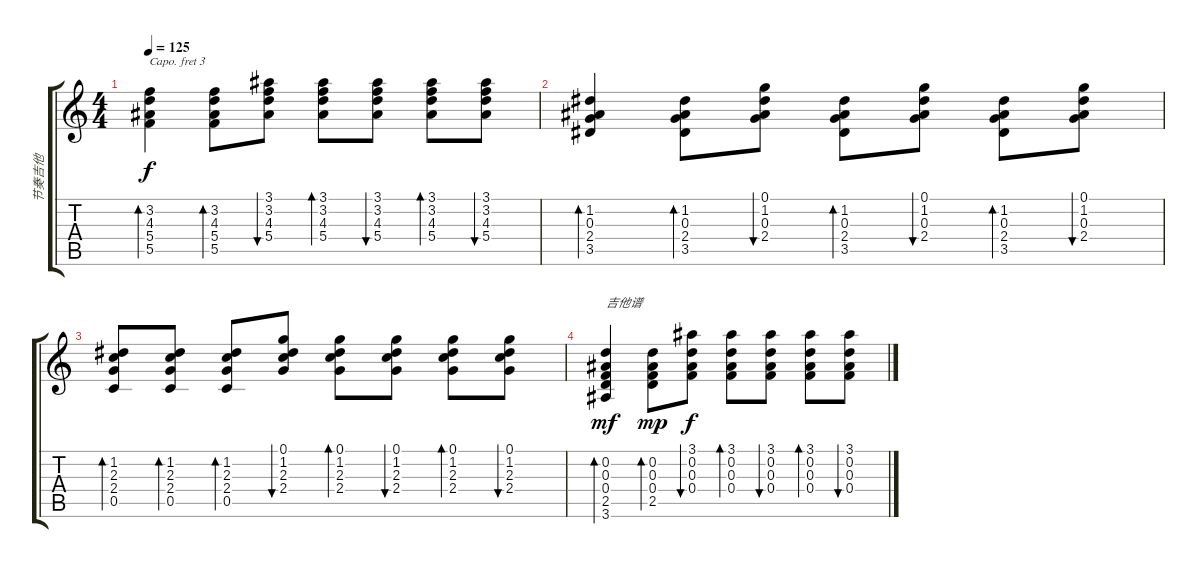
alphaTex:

\track ("节奏吉他" "节奏吉他") {instrument acousticguitarsteel}
\staff {score tabs}
\capo 3
\tuning (E4 B3 G3 D3 A2 E2) {hide}
\ts (4 4)
\tempo 125
\clef g2
\ks c
(3.2 4.3 5.4 5.5).4{bd 60 dy f volume 5} (3.2 4.3 5.4 5.5).8{bd 60} (3.1 3.2 4.3 5.4).8{bu 60} (3.1 3.2 4.3 5.4).8{bd 60} (3.1 3.2 4.3 5.4).8{bu 60} (3.1 3.2 4.3 5.4).8{bd 60} (3.1 3.2 4.3 5.4).8{bu 60} |
(1.2 0.3 2.4 3.5).4{bd 60 volume 3} (1.2 0.3 2.4 3.5).8{bd 60} (0.1 1.2 0.3 2.4).8{bu 60} (1.2 0.3 2.4 3.5).8{bd 60} (0.1 1.2 0.3 2.4).8{bu 60} (1.2 0.3 2.4 3.5).8{bd 60} (0.1 1.2 0.3 2.4).8{bu 60} |
(1.2 2.3 2.4 0.5).8{bd 120 volume 0} (1.2 2.3 2.4 0.5).8{bd 120} (1.2 2.3 2.4 0.5).8{bd 120} (0.1 1.2 2.3 2.4).8{bu 120} (0.1 1.2 2.3 2.4).8{bd 120} (0.1 1.2 2.3 2.4).8{bu 120} (0.1 1.2 2.3 2.4).8{bd 120} (0.1 1.2 2.3 2.4).8{bu 120} |
(0.2 0.3 0.4 2.5 3.6).4{bd 60 txt "吉他谱" dy mf} (0.2 0.3 0.4 2.5).8{bd 60 dy mp} (3.1 0.2 0.3 0.4).8{bu 120 dy f} (3.1 0.2 0.3 0.4).8{bd 60} (3.1 0.2 0.3 0.4).8{bu 60} (3.1 0.2 0.3 0.4).8{bd 60} (3.1 0.2 0.3 0.4).8{bu 60}
